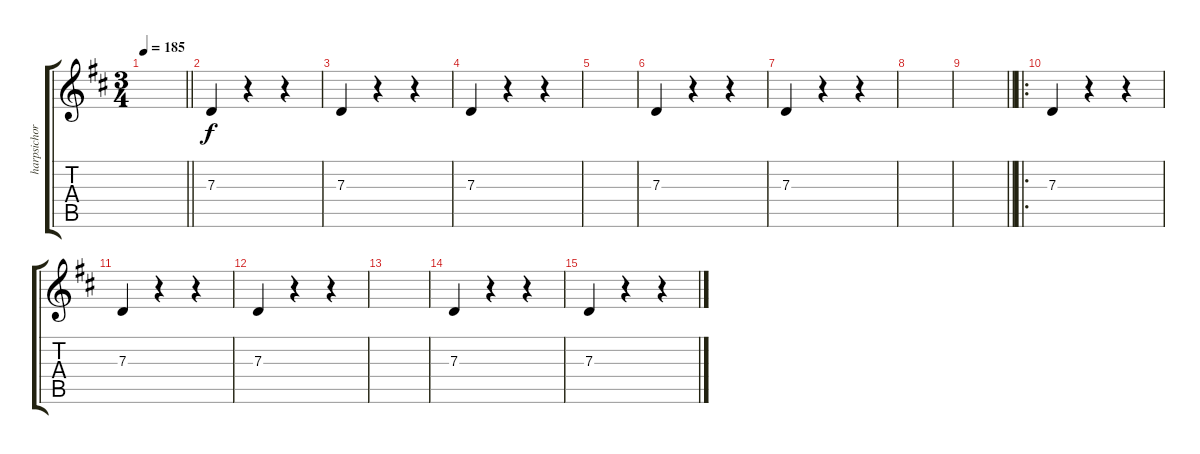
\track ("harpsichord 2" "harpsichor") {instrument harpsichord}
\staff {score tabs}
\tuning (E4 B3 G3 D3 A2 E2) {hide}
\ts (3 4)
\tempo 185
\clef g2
\barLineRight lightlight
\ks d
|
7.3.4 r.4 r.4 |
7.3.4 r.4 r.4 |
7.3.4 r.4 r.4 |
|
7.3.4 r.4 r.4 |
7.3.4 r.4 r.4 |
|
\barLineRight lightlight
|
\ro
7.3.4 r.4 r.4 |
7.3.4 r.4 r.4 |
7.3.4 r.4 r.4 |
|
7.3.4 r.4 r.4 |
7.3.4 r.4 r.4
